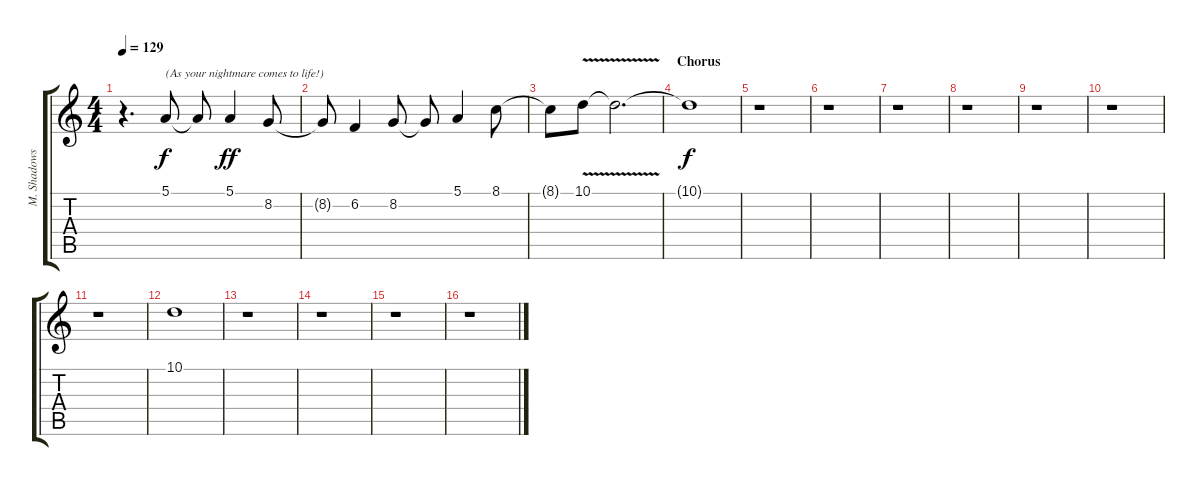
\track ("M. Shadows (Extra Voice)" "M. Shadows") {instrument clarinet}
\staff {score tabs}
\tuning (E4 B3 G3 D3 A2 D2) {hide}
\ts (4 4)
\tempo 129
\clef g2
\ks c
r.4{d dy ff} 5.1.8{txt "(As your nightmare comes to life!)" dy f} 5.1{t}.8 5.1.4{dy ff} 8.2.8 |
8.2{t}.8 6.2.4 8.2.8 8.2{t}.8 5.1.4 8.1.8 |
8.1{t}.8 10.1{v}.8 10.1{t}.2{d} |
\section ("" "Chorus")
10.1{t}.1{dy f} |
r.1 |
r.1 |
r.1 |
r.1 |
r.1 |
r.1 |
r.1 |
10.1.1 |
r.1 |
r.1 |
r.1 |
r.1
